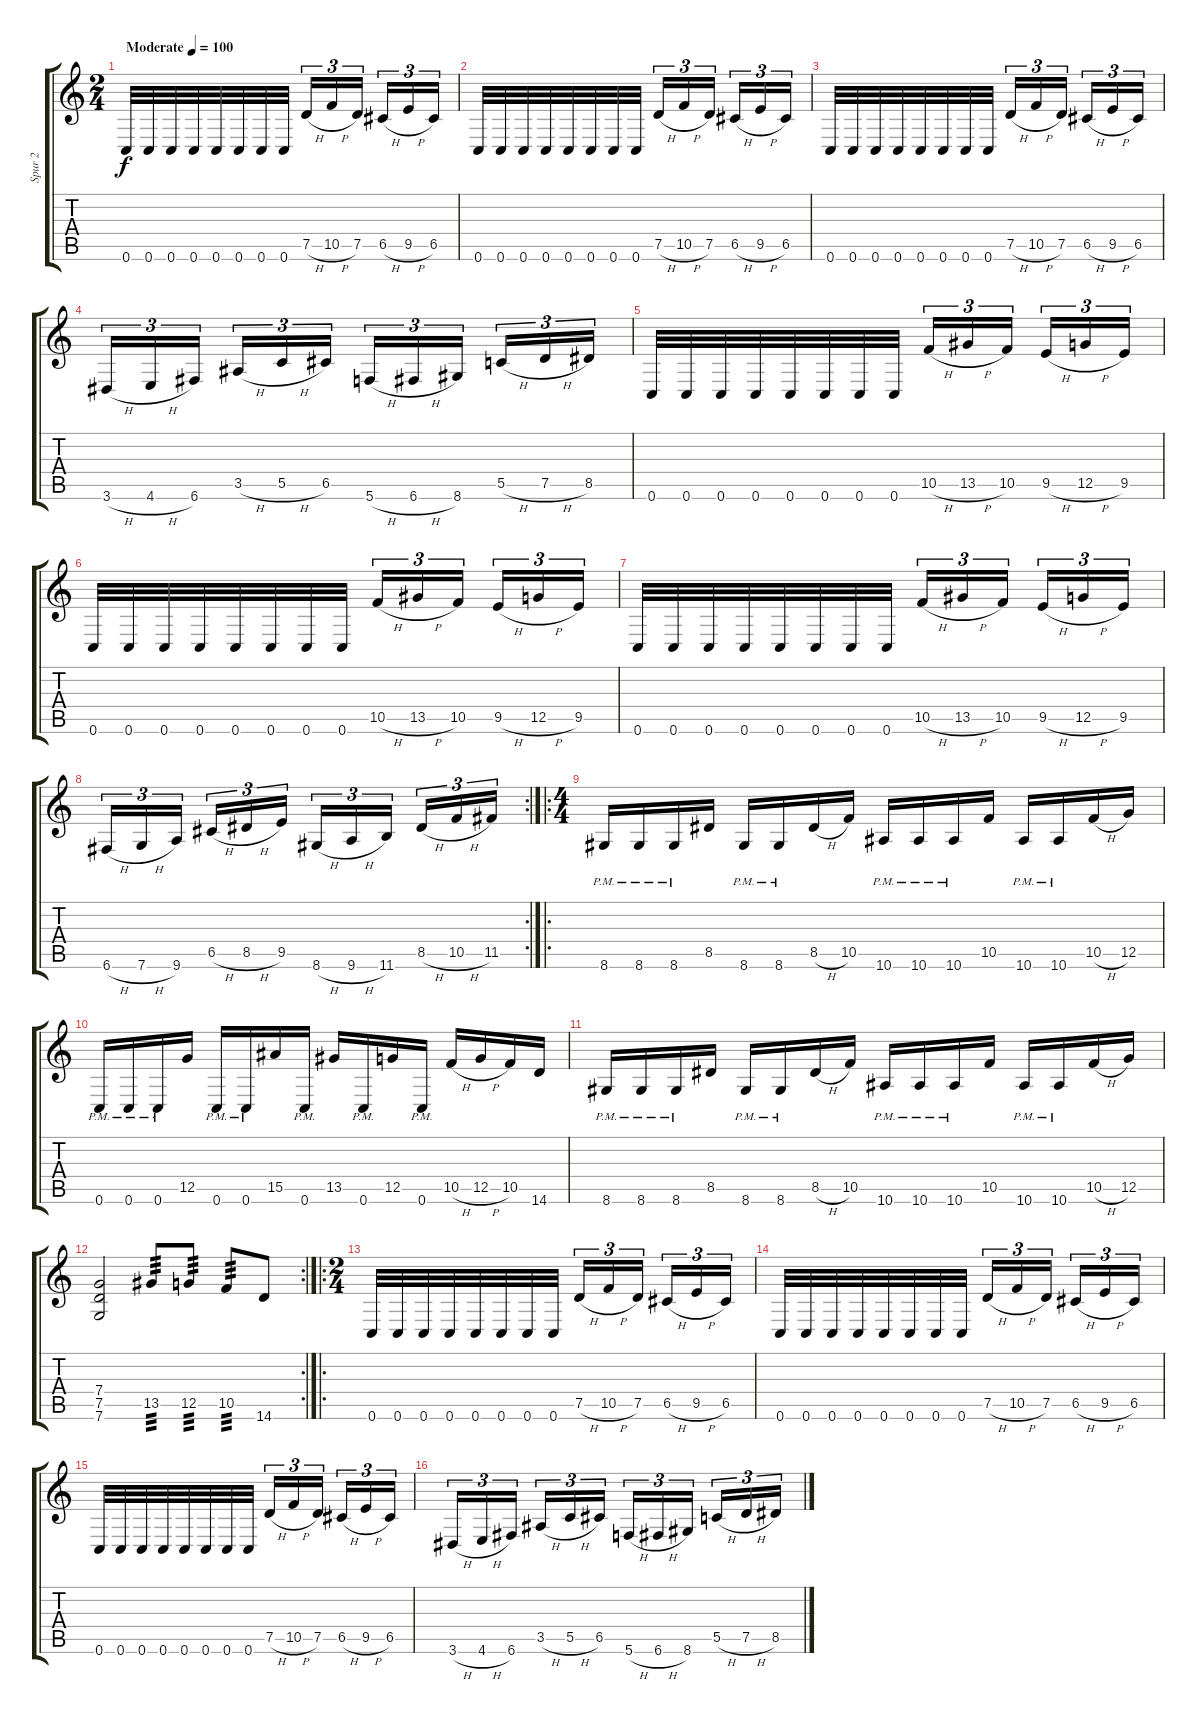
\track ("Spur 2" "Spur 2") {instrument distortionguitar}
\staff {score tabs}
\tuning (D4 A3 F3 C3 G2 C2) {hide}
\ts (2 4)
\tempo (100 "Moderate")
\clef g2
\ks c
0.6.32{dy f instrument distortionguitar} 0.6.32 0.6.32 0.6.32 0.6.32 0.6.32 0.6.32 0.6.32 7.5{h}.16{tu (3 2)} 10.5{h}.16{tu (3 2)} 7.5.16{tu (3 2) beam splitsecondary} 6.5{h}.16{tu (3 2)} 9.5{h}.16{tu (3 2)} 6.5.16{tu (3 2)} |
0.6.32 0.6.32 0.6.32 0.6.32 0.6.32 0.6.32 0.6.32 0.6.32 7.5{h}.16{tu (3 2)} 10.5{h}.16{tu (3 2)} 7.5.16{tu (3 2) beam splitsecondary} 6.5{h}.16{tu (3 2)} 9.5{h}.16{tu (3 2)} 6.5.16{tu (3 2)} |
0.6.32 0.6.32 0.6.32 0.6.32 0.6.32 0.6.32 0.6.32 0.6.32 7.5{h}.16{tu (3 2)} 10.5{h}.16{tu (3 2)} 7.5.16{tu (3 2) beam splitsecondary} 6.5{h}.16{tu (3 2)} 9.5{h}.16{tu (3 2)} 6.5.16{tu (3 2)} |
3.6{h}.16{tu (3 2)} 4.6{h}.16{tu (3 2)} 6.6.16{tu (3 2) beam splitsecondary} 3.5{h}.16{tu (3 2)} 5.5{h}.16{tu (3 2)} 6.5.16{tu (3 2)} 5.6{h}.16{tu (3 2)} 6.6{h}.16{tu (3 2)} 8.6.16{tu (3 2) beam splitsecondary} 5.5{h}.16{tu (3 2)} 7.5{h}.16{tu (3 2)} 8.5.16{tu (3 2)} |
0.6.32 0.6.32 0.6.32 0.6.32 0.6.32 0.6.32 0.6.32 0.6.32 10.5{h}.16{tu (3 2)} 13.5{h}.16{tu (3 2)} 10.5.16{tu (3 2) beam splitsecondary} 9.5{h}.16{tu (3 2)} 12.5{h}.16{tu (3 2)} 9.5.16{tu (3 2)} |
0.6.32 0.6.32 0.6.32 0.6.32 0.6.32 0.6.32 0.6.32 0.6.32 10.5{h}.16{tu (3 2)} 13.5{h}.16{tu (3 2)} 10.5.16{tu (3 2) beam splitsecondary} 9.5{h}.16{tu (3 2)} 12.5{h}.16{tu (3 2)} 9.5.16{tu (3 2)} |
0.6.32 0.6.32 0.6.32 0.6.32 0.6.32 0.6.32 0.6.32 0.6.32 10.5{h}.16{tu (3 2)} 13.5{h}.16{tu (3 2)} 10.5.16{tu (3 2) beam splitsecondary} 9.5{h}.16{tu (3 2)} 12.5{h}.16{tu (3 2)} 9.5.16{tu (3 2)} |
\rc 2
6.6{h}.16{tu (3 2)} 7.6{h}.16{tu (3 2)} 9.6.16{tu (3 2) beam splitsecondary} 6.5{h}.16{tu (3 2)} 8.5{h}.16{tu (3 2)} 9.5.16{tu (3 2)} 8.6{h}.16{tu (3 2)} 9.6{h}.16{tu (3 2)} 11.6.16{tu (3 2) beam splitsecondary} 8.5{h}.16{tu (3 2)} 10.5{h}.16{tu (3 2)} 11.5.16{tu (3 2)} |
\ro
\ts (4 4)
8.6{pm}.16 8.6{pm}.16 8.6{pm}.16 8.5.16 8.6{pm}.16 8.6{pm}.16 8.5{h}.16 10.5.16 10.6{pm}.16 10.6{pm}.16 10.6{pm}.16 10.5.16 10.6{pm}.16 10.6{pm}.16 10.5{h}.16 12.5.16 |
0.6{pm}.16 0.6{pm}.16 0.6{pm}.16 12.5.16 0.6{pm}.16 0.6{pm}.16 15.5.16 0.6{pm}.16 13.5.16 0.6{pm}.16 12.5.16 0.6{pm}.16 10.5{h}.16 12.5{h}.16 10.5.16 14.6.16 |
8.6{pm}.16 8.6{pm}.16 8.6{pm}.16 8.5.16 8.6{pm}.16 8.6{pm}.16 8.5{h}.16 10.5.16 10.6{pm}.16 10.6{pm}.16 10.6{pm}.16 10.5.16 10.6{pm}.16 10.6{pm}.16 10.5{h}.16 12.5.16 |
\rc 2
(7.4 7.5 7.6).2 13.5.8{tp 3} 12.5.8{tp 3} 10.5.8{tp 3} 14.6.8 |
\ro
\ts (2 4)
0.6.32 0.6.32 0.6.32 0.6.32 0.6.32 0.6.32 0.6.32 0.6.32 7.5{h}.16{tu (3 2)} 10.5{h}.16{tu (3 2)} 7.5.16{tu (3 2) beam splitsecondary} 6.5{h}.16{tu (3 2)} 9.5{h}.16{tu (3 2)} 6.5.16{tu (3 2)} |
0.6.32 0.6.32 0.6.32 0.6.32 0.6.32 0.6.32 0.6.32 0.6.32 7.5{h}.16{tu (3 2)} 10.5{h}.16{tu (3 2)} 7.5.16{tu (3 2) beam splitsecondary} 6.5{h}.16{tu (3 2)} 9.5{h}.16{tu (3 2)} 6.5.16{tu (3 2)} |
0.6.32 0.6.32 0.6.32 0.6.32 0.6.32 0.6.32 0.6.32 0.6.32 7.5{h}.16{tu (3 2)} 10.5{h}.16{tu (3 2)} 7.5.16{tu (3 2) beam splitsecondary} 6.5{h}.16{tu (3 2)} 9.5{h}.16{tu (3 2)} 6.5.16{tu (3 2)} |
3.6{h}.16{tu (3 2)} 4.6{h}.16{tu (3 2)} 6.6.16{tu (3 2) beam splitsecondary} 3.5{h}.16{tu (3 2)} 5.5{h}.16{tu (3 2)} 6.5.16{tu (3 2)} 5.6{h}.16{tu (3 2)} 6.6{h}.16{tu (3 2)} 8.6.16{tu (3 2) beam splitsecondary} 5.5{h}.16{tu (3 2)} 7.5{h}.16{tu (3 2)} 8.5.16{tu (3 2)}
